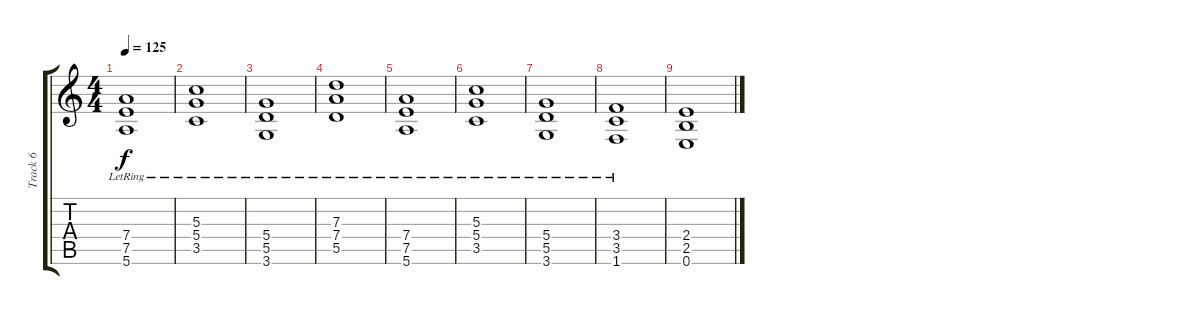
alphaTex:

\track ("Track 6" "Track 6") {instrument distortionguitar}
\staff {score tabs}
\tuning (E4 B3 G3 D3 A2 E2) {hide}
\ts (4 4)
\tempo 125
\clef g2
\ks c
(7.4{lr} 7.5{lr} 5.6{lr}).1{dy f} |
(5.3{lr} 5.4{lr} 3.5{lr}).1 |
(5.4{lr} 5.5{lr} 3.6{lr}).1 |
(7.3{lr} 7.4{lr} 5.5{lr}).1 |
(7.4{lr} 7.5{lr} 5.6{lr}).1 |
(5.3{lr} 5.4{lr} 3.5{lr}).1 |
(5.4{lr} 5.5{lr} 3.6{lr}).1 |
(3.4{lr} 3.5{lr} 1.6{lr}).1 |
(2.4 2.5 0.6).1
